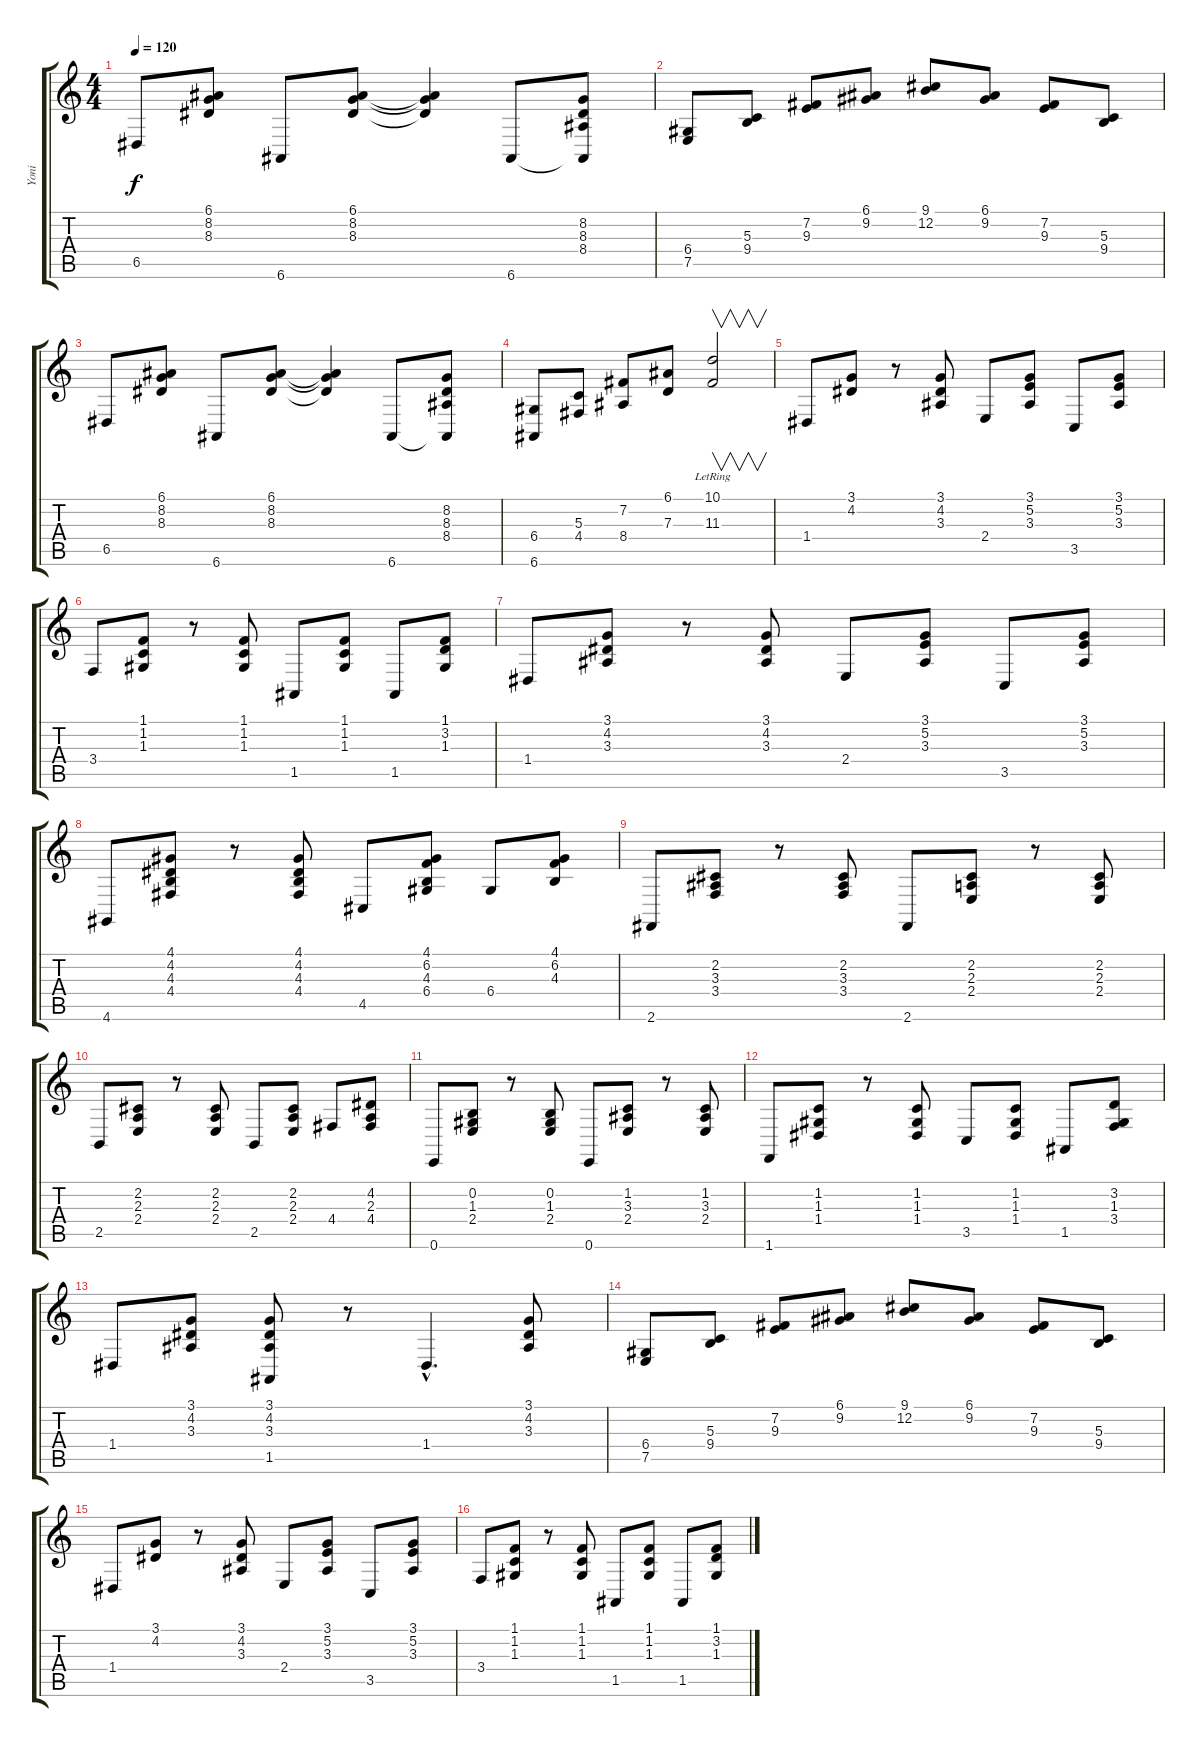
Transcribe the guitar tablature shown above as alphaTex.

\track ("Yoni" "Yoni") {instrument acousticgrandpiano}
\staff {score tabs}
\tuning (E4 B3 G3 D3 A2 E2) {hide}
\ts (4 4)
\tempo 120
\clef g2
\ks c
6.5.8{dy f instrument acousticgrandpiano} (6.1 8.2 8.3).8 6.6.8 (6.1 8.2 8.3).8 (6.1{t} 8.2{t} 8.3{t}).4 6.6.8 (8.2 8.3 8.4 6.6{t}).8 |
(6.4 7.5).8 (5.3 9.4).8 (7.2 9.3).8 (6.1 9.2).8 (9.1 12.2).8 (6.1 9.2).8 (7.2 9.3).8 (5.3 9.4).8 |
6.5.8 (6.1 8.2 8.3).8 6.6.8 (6.1 8.2 8.3).8 (6.1{t} 8.2{t} 8.3{t}).4 6.6.8 (8.2 8.3 8.4 6.6{t}).8 |
(6.4 6.6).8 (5.3 4.4).8 (7.2 8.4).8 (6.1 7.3).8 (10.1{lr} 11.3{lr}).2{v} |
1.4.8 (3.1 4.2).8 r.8 (3.1 4.2 3.3).8 2.4.8 (3.1 5.2 3.3).8 3.5.8 (3.1 5.2 3.3).8 |
3.4.8 (1.1 1.2 1.3).8 r.8 (1.1 1.2 1.3).8 1.5.8 (1.1 1.2 1.3).8 1.5.8 (1.1 3.2 1.3).8 |
1.4.8 (3.1 4.2 3.3).8 r.8 (3.1 4.2 3.3).8 2.4.8 (3.1 5.2 3.3).8 3.5.8 (3.1 5.2 3.3).8 |
4.6.8 (4.1 4.2 4.3 4.4).8 r.8 (4.1 4.2 4.3 4.4).8 4.5.8 (4.1 6.2 4.3 6.4).8 6.4.8 (4.1 6.2 4.3).8 |
2.6.8 (2.2 3.3 3.4).8 r.8 (2.2 3.3 3.4).8 2.6.8 (2.2 2.3 2.4).8 r.8 (2.2 2.3 2.4).8 |
2.5.8 (2.2 2.3 2.4).8 r.8 (2.2 2.3 2.4).8 2.5.8 (2.2 2.3 2.4).8 4.4.8 (4.2 2.3 4.4).8 |
0.6.8 (0.2 1.3 2.4).8 r.8 (0.2 1.3 2.4).8 0.6.8 (1.2 3.3 2.4).8 r.8 (1.2 3.3 2.4).8 |
1.6.8 (1.2 1.3 1.4).8 r.8 (1.2 1.3 1.4).8 3.5.8 (1.2 1.3 1.4).8 1.5.8 (3.2 1.3 3.4).8 |
1.4.8 (3.1 4.2 3.3).8 (3.1 4.2 3.3 1.5).8 r.8 1.4{hac}.4{d} (3.1 4.2 3.3).8 |
(6.4 7.5).8 (5.3 9.4).8 (7.2 9.3).8 (6.1 9.2).8 (9.1 12.2).8 (6.1 9.2).8 (7.2 9.3).8 (5.3 9.4).8 |
1.4.8 (3.1 4.2).8 r.8 (3.1 4.2 3.3).8 2.4.8 (3.1 5.2 3.3).8 3.5.8 (3.1 5.2 3.3).8 |
3.4.8 (1.1 1.2 1.3).8 r.8 (1.1 1.2 1.3).8 1.5.8 (1.1 1.2 1.3).8 1.5.8 (1.1 3.2 1.3).8
